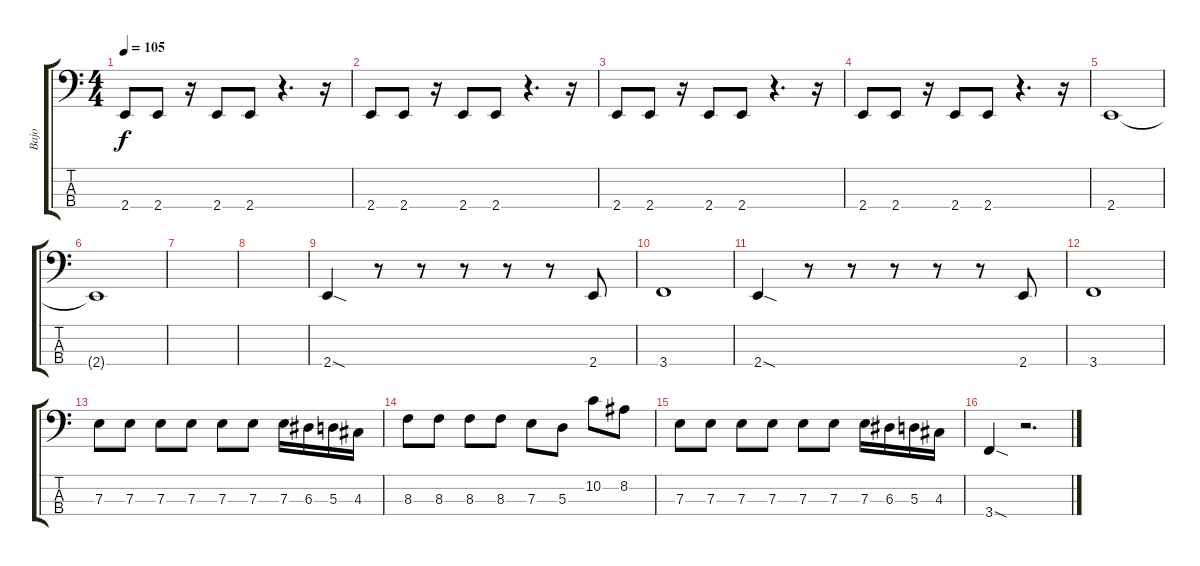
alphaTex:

\track ("Bajo" "Bajo") {instrument electricbasspick}
\staff {score tabs}
\tuning (G2 D2 A1 D1) {hide}
\ts (4 4)
\tempo 105
\clef f4
\ks c
2.4.8{dy f} 2.4.8 r.16 2.4.8 2.4.8 r.4{d} r.16 |
2.4.8 2.4.8 r.16 2.4.8 2.4.8 r.4{d} r.16 |
2.4.8 2.4.8 r.16 2.4.8 2.4.8 r.4{d} r.16 |
2.4.8 2.4.8 r.16 2.4.8 2.4.8 r.4{d} r.16 |
2.4.1 |
2.4{t}.1 |
|
|
2.4{sod}.4 r.8 r.8 r.8 r.8 r.8 2.4.8 |
3.4.1 |
2.4{sod}.4 r.8 r.8 r.8 r.8 r.8 2.4.8 |
3.4.1 |
7.3.8 7.3.8 7.3.8 7.3.8 7.3.8 7.3.8 7.3.16 6.3.16 5.3.16 4.3.16 |
8.3.8 8.3.8 8.3.8 8.3.8 7.3.8 5.3.8 10.2.8 8.2.8 |
7.3.8 7.3.8 7.3.8 7.3.8 7.3.8 7.3.8 7.3.16 6.3.16 5.3.16 4.3.16 |
3.4{sod}.4 r.2{d}
